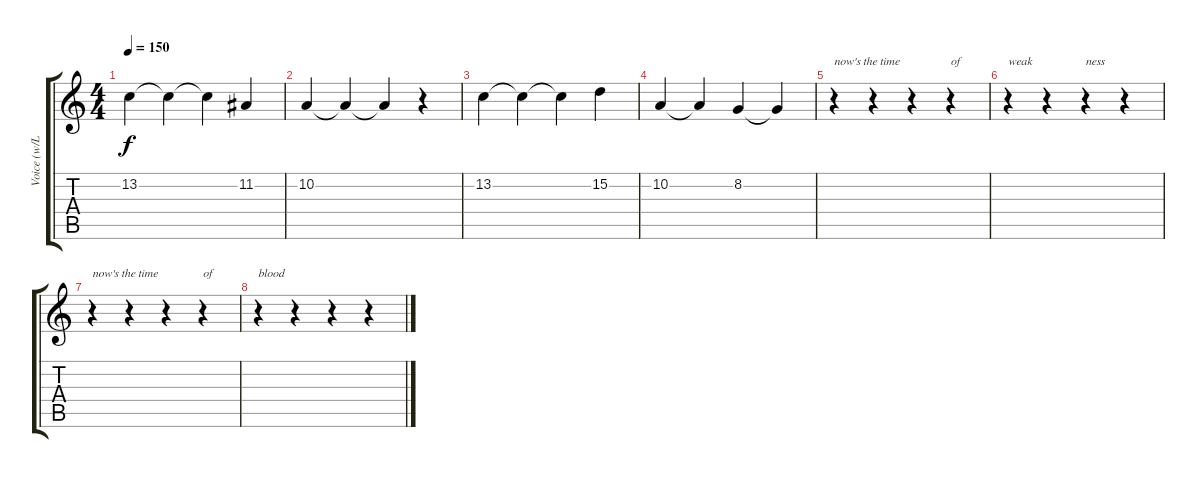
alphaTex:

\track ("Voice (w/Lyrics)" "Voice (w/L") {instrument sopranosax}
\staff {score tabs}
\tuning (E4 B3 G3 D3 A2 D2) {hide}
\ts (4 4)
\tempo 150
\clef g2
\ks c
13.2.4{dy f} 13.2{t}.4 13.2{t}.4 11.2.4 |
10.2.4 10.2{t}.4 10.2{t}.4 r.4 |
13.2.4 13.2{t}.4 13.2{t}.4 15.2.4 |
10.2.4 10.2{t}.4 8.2.4 8.2{t}.4 |
r.4{txt "now's the time"} r.4 r.4 r.4{txt "of"} |
r.4{txt "weak"} r.4 r.4{txt "ness"} r.4 |
r.4{txt "now's the time"} r.4 r.4 r.4{txt "of"} |
r.4{txt "blood"} r.4 r.4 r.4
